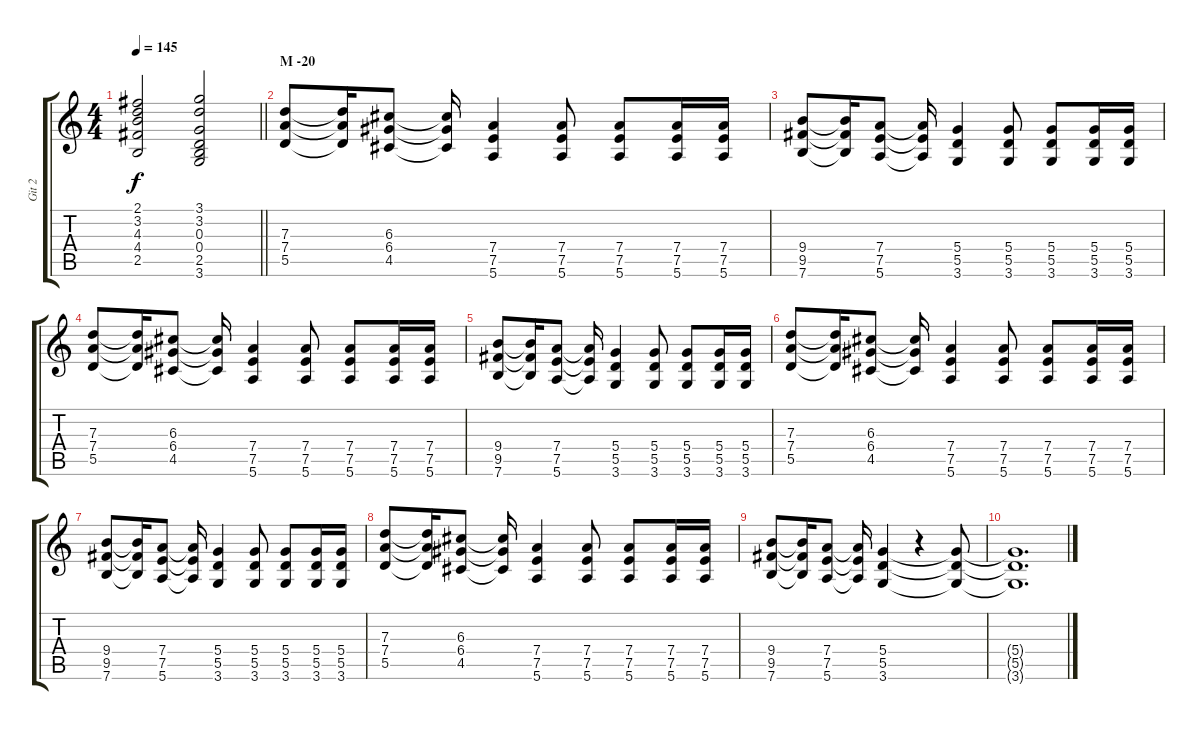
\track ("Git 2" "Git 2") {instrument distortionguitar}
\staff {score tabs}
\tuning (E4 B3 G3 D3 A2 E2) {hide}
\ts (4 4)
\tempo 145
\clef g2
\barLineRight lightlight
\ks c
(2.1 3.2 4.3 4.4 2.5).2{dy f} (3.1 3.2 0.3 0.4 2.5 3.6).2 |
\section ("" "M -20")
(7.3 7.4 5.5).8 (7.3{t} 7.4{t} 5.5{t}).16 (6.3 6.4 4.5).8 (6.3{t} 6.4{t} 4.5{t}).16 (7.4 7.5 5.6).4 (7.4 7.5 5.6).8 (7.4 7.5 5.6).8 (7.4 7.5 5.6).16 (7.4 7.5 5.6).16 |
(9.4 9.5 7.6).8 (9.4{t} 9.5{t} 7.6{t}).16 (7.4 7.5 5.6).8 (7.4{t} 7.5{t} 5.6{t}).16 (5.4 5.5 3.6).4 (5.4 5.5 3.6).8 (5.4 5.5 3.6).8 (5.4 5.5 3.6).16 (5.4 5.5 3.6).16 |
(7.3 7.4 5.5).8 (7.3{t} 7.4{t} 5.5{t}).16 (6.3 6.4 4.5).8 (6.3{t} 6.4{t} 4.5{t}).16 (7.4 7.5 5.6).4 (7.4 7.5 5.6).8 (7.4 7.5 5.6).8 (7.4 7.5 5.6).16 (7.4 7.5 5.6).16 |
(9.4 9.5 7.6).8 (9.4{t} 9.5{t} 7.6{t}).16 (7.4 7.5 5.6).8 (7.4{t} 7.5{t} 5.6{t}).16 (5.4 5.5 3.6).4 (5.4 5.5 3.6).8 (5.4 5.5 3.6).8 (5.4 5.5 3.6).16 (5.4 5.5 3.6).16 |
(7.3 7.4 5.5).8 (7.3{t} 7.4{t} 5.5{t}).16 (6.3 6.4 4.5).8 (6.3{t} 6.4{t} 4.5{t}).16 (7.4 7.5 5.6).4 (7.4 7.5 5.6).8 (7.4 7.5 5.6).8 (7.4 7.5 5.6).16 (7.4 7.5 5.6).16 |
(9.4 9.5 7.6).8 (9.4{t} 9.5{t} 7.6{t}).16 (7.4 7.5 5.6).8 (7.4{t} 7.5{t} 5.6{t}).16 (5.4 5.5 3.6).4 (5.4 5.5 3.6).8 (5.4 5.5 3.6).8 (5.4 5.5 3.6).16 (5.4 5.5 3.6).16 |
(7.3 7.4 5.5).8 (7.3{t} 7.4{t} 5.5{t}).16 (6.3 6.4 4.5).8 (6.3{t} 6.4{t} 4.5{t}).16 (7.4 7.5 5.6).4 (7.4 7.5 5.6).8 (7.4 7.5 5.6).8 (7.4 7.5 5.6).16 (7.4 7.5 5.6).16 |
(9.4 9.5 7.6).8 (9.4{t} 9.5{t} 7.6{t}).16 (7.4 7.5 5.6).8 (7.4{t} 7.5{t} 5.6{t}).16 (5.4 5.5 3.6).4 r.4 (5.4{t} 5.5{t} 3.6{t}).8 |
(5.4{t} 5.5{t} 3.6{t}).1{d}
